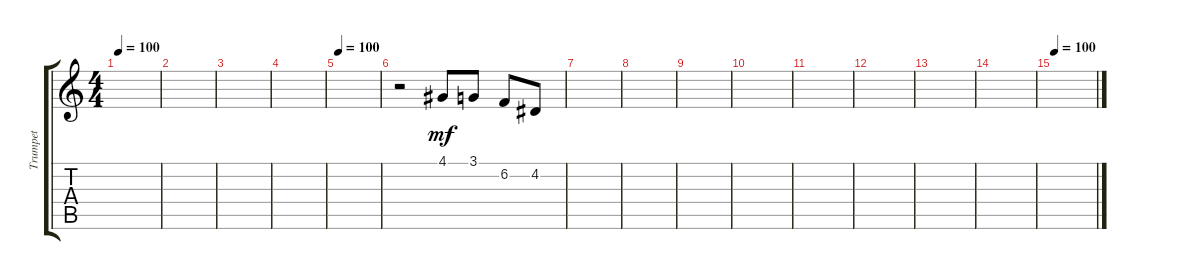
\track ("Trumpet" "Trumpet") {instrument trumpet}
\staff {score tabs}
\tuning (E4 B3 G3 D3 A2 E2) {hide}
\ts (4 4)
\tempo 100
\clef g2
\ks c
|
|
|
|
\tempo 100
|
r.2{balance 3 instrument synthvoice} 4.1.8{dy mf} 3.1.8 6.2.8 4.2.8 |
|
|
|
|
|
|
|
|
\tempo 100
